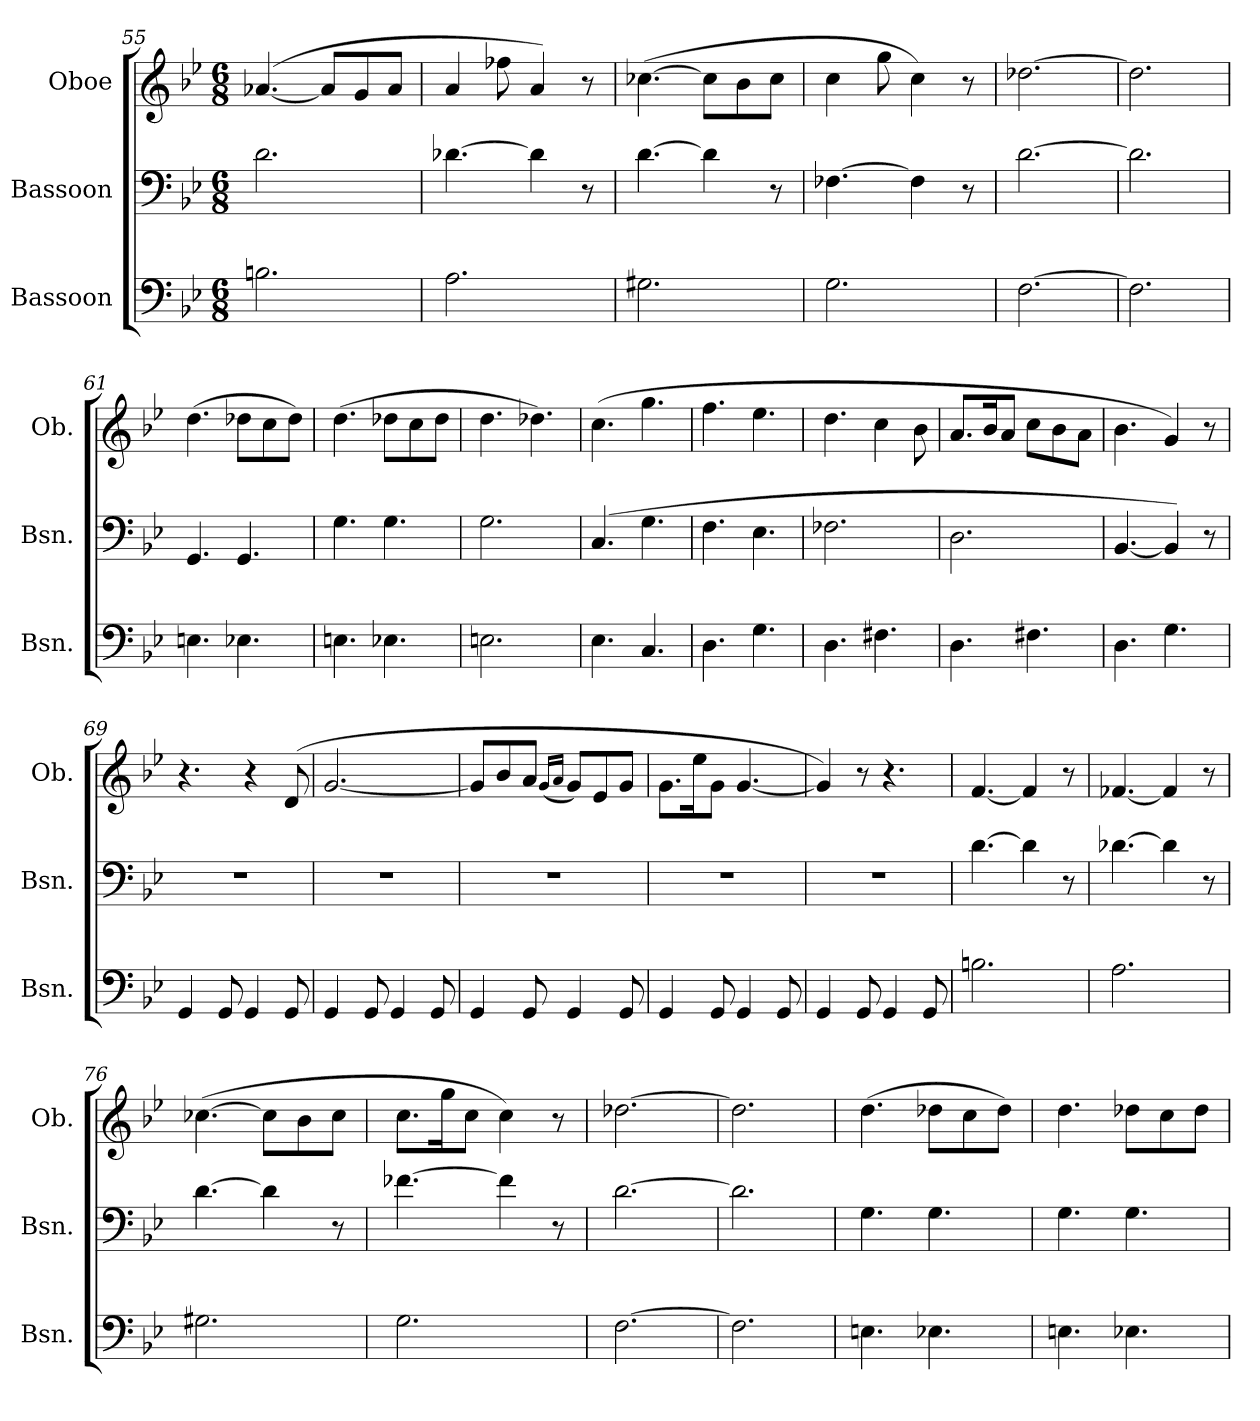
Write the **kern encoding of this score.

**kern	**kern	**kern
*part3	*part2	*part1
*staff3	*staff2	*staff1
*I"Bassoon	*I"Bassoon	*I"Oboe
*I'Bsn.	*I'Bsn.	*I'Ob.
*clefF4	*clefF4	*clefG2
*k[b-e-]	*k[b-e-]	*k[b-e-]
*M6/8	*M6/8	*M6/8
=55	=55	=55
2.Bn\	2.d\	([4.a-X/
.	.	8a-/L]
.	.	8g/
.	.	8a-/J
=56	=56	=56
2.A\	[4.d-X\	4a/
.	.	8ff-X\
.	4d-\]	4a/)
.	8r	8r
=57	=57	=57
2.G#X\	[4.d\	([4.cc-X\
.	4d\]	8cc-\L]
.	.	8b-\
.	8r	8cc-\J
!!LO:LB:g=z
=58	=58	=58
2.G\	[4.F-X\	4cc\
.	.	8gg\
.	4F-\]	4cc\)
.	8r	8r
=59	=59	=59
[2.F\	[2.d\	[2.dd-X\
=60	=60	=60
2.F\]	2.d\]	2.dd-\]
=61	=61	=61
4.En\	4.GG/	(4.dd\
4.E-X\	4.GG/	8dd-X\L
.	.	8cc\
.	.	8dd-\J)
=62	=62	=62
4.En\	4.G\	(4.dd\
4.E-X\	4.G\	8dd-X\L
.	.	8cc\
.	.	8dd-\J
=63	=63	=63
2.En\	2.G\	4.dd\
.	.	4.dd-X\)
=64	=64	=64
4.E-\	(4.C/	(4.cc\
4.C/	4.G\	4.gg\
=65	=65	=65
4.D\	4.F\	4.ff\
4.G\	4.E-\	4.ee-\
=66	=66	=66
4.D\	2.F-X\	4.dd\
4.F#X\	.	4cc\
.	.	8b-\
!!LO:LB:g=z
=67	=67	=67
4.D\	2.D\	8.a/L
.	.	16b-/K
.	.	8a/J
4.F#X\	.	8cc\L
.	.	8b-\
.	.	8a\J
=68	=68	=68
4.D\	[4.BB-/	4.b-\
4.G\	4BB-/])	4g/)
.	8r	8r
=69	=69	=69
4GG/	2.r	4.r
8GG/	.	.
4GG/	.	4r
8GG/	.	(8d/
=70	=70	=70
4GG/	2.r	[2.g/
8GG/	.	.
4GG/	.	.
8GG/	.	.
=71	=71	=71
4GG/	2.r	8g/L]
.	.	8b-/
8GG/	.	8a/J
.	.	(16qg/LL
.	.	16qa/JJ
4GG/	.	8g/L)
.	.	8e-/
8GG/	.	8g/J
=72	=72	=72
4GG/	2.r	8.g\L
.	.	16ee-\K
8GG/	.	8g\J
4GG/	.	[4.g/
8GG/	.	.
!!LO:PB:g=z
=73	=73	=73
4GG/	2.r	4g/])
8GG/	.	8r
4GG/	.	4.r
8GG/	.	.
=74	=74	=74
2.Bn\	[4.d\	[4.f/
.	4d\]	4f/]
.	8r	8r
=75	=75	=75
2.A\	[4.d-X\	[4.f-X/
.	4d-\]	4f-/]
.	8r	8r
=76	=76	=76
2.G#X\	[4.d\	([4.cc-X\
.	4d\]	8cc-\L]
.	.	8b-\
.	8r	8cc-\J
=77	=77	=77
2.G\	[4.f-X\	8.cc\L
.	.	16gg\K
.	.	8cc\J
.	4f-\]	4cc\)
.	8r	8r
=78	=78	=78
[2.F\	[2.d\	[2.dd-X\
=79	=79	=79
2.F\]	2.d\]	2.dd-\]
=80	=80	=80
4.En\	4.G\	(4.dd\
4.E-X\	4.G\	8dd-X\L
.	.	8cc\
.	.	8dd-\J)
!!LO:LB:g=z
=81	=81	=81
4.En\	4.G\	4.dd\
4.E-X\	4.G\	8dd-X\L
.	.	8cc\
.	.	8dd-\J
=	=	=
*-	*-	*-
